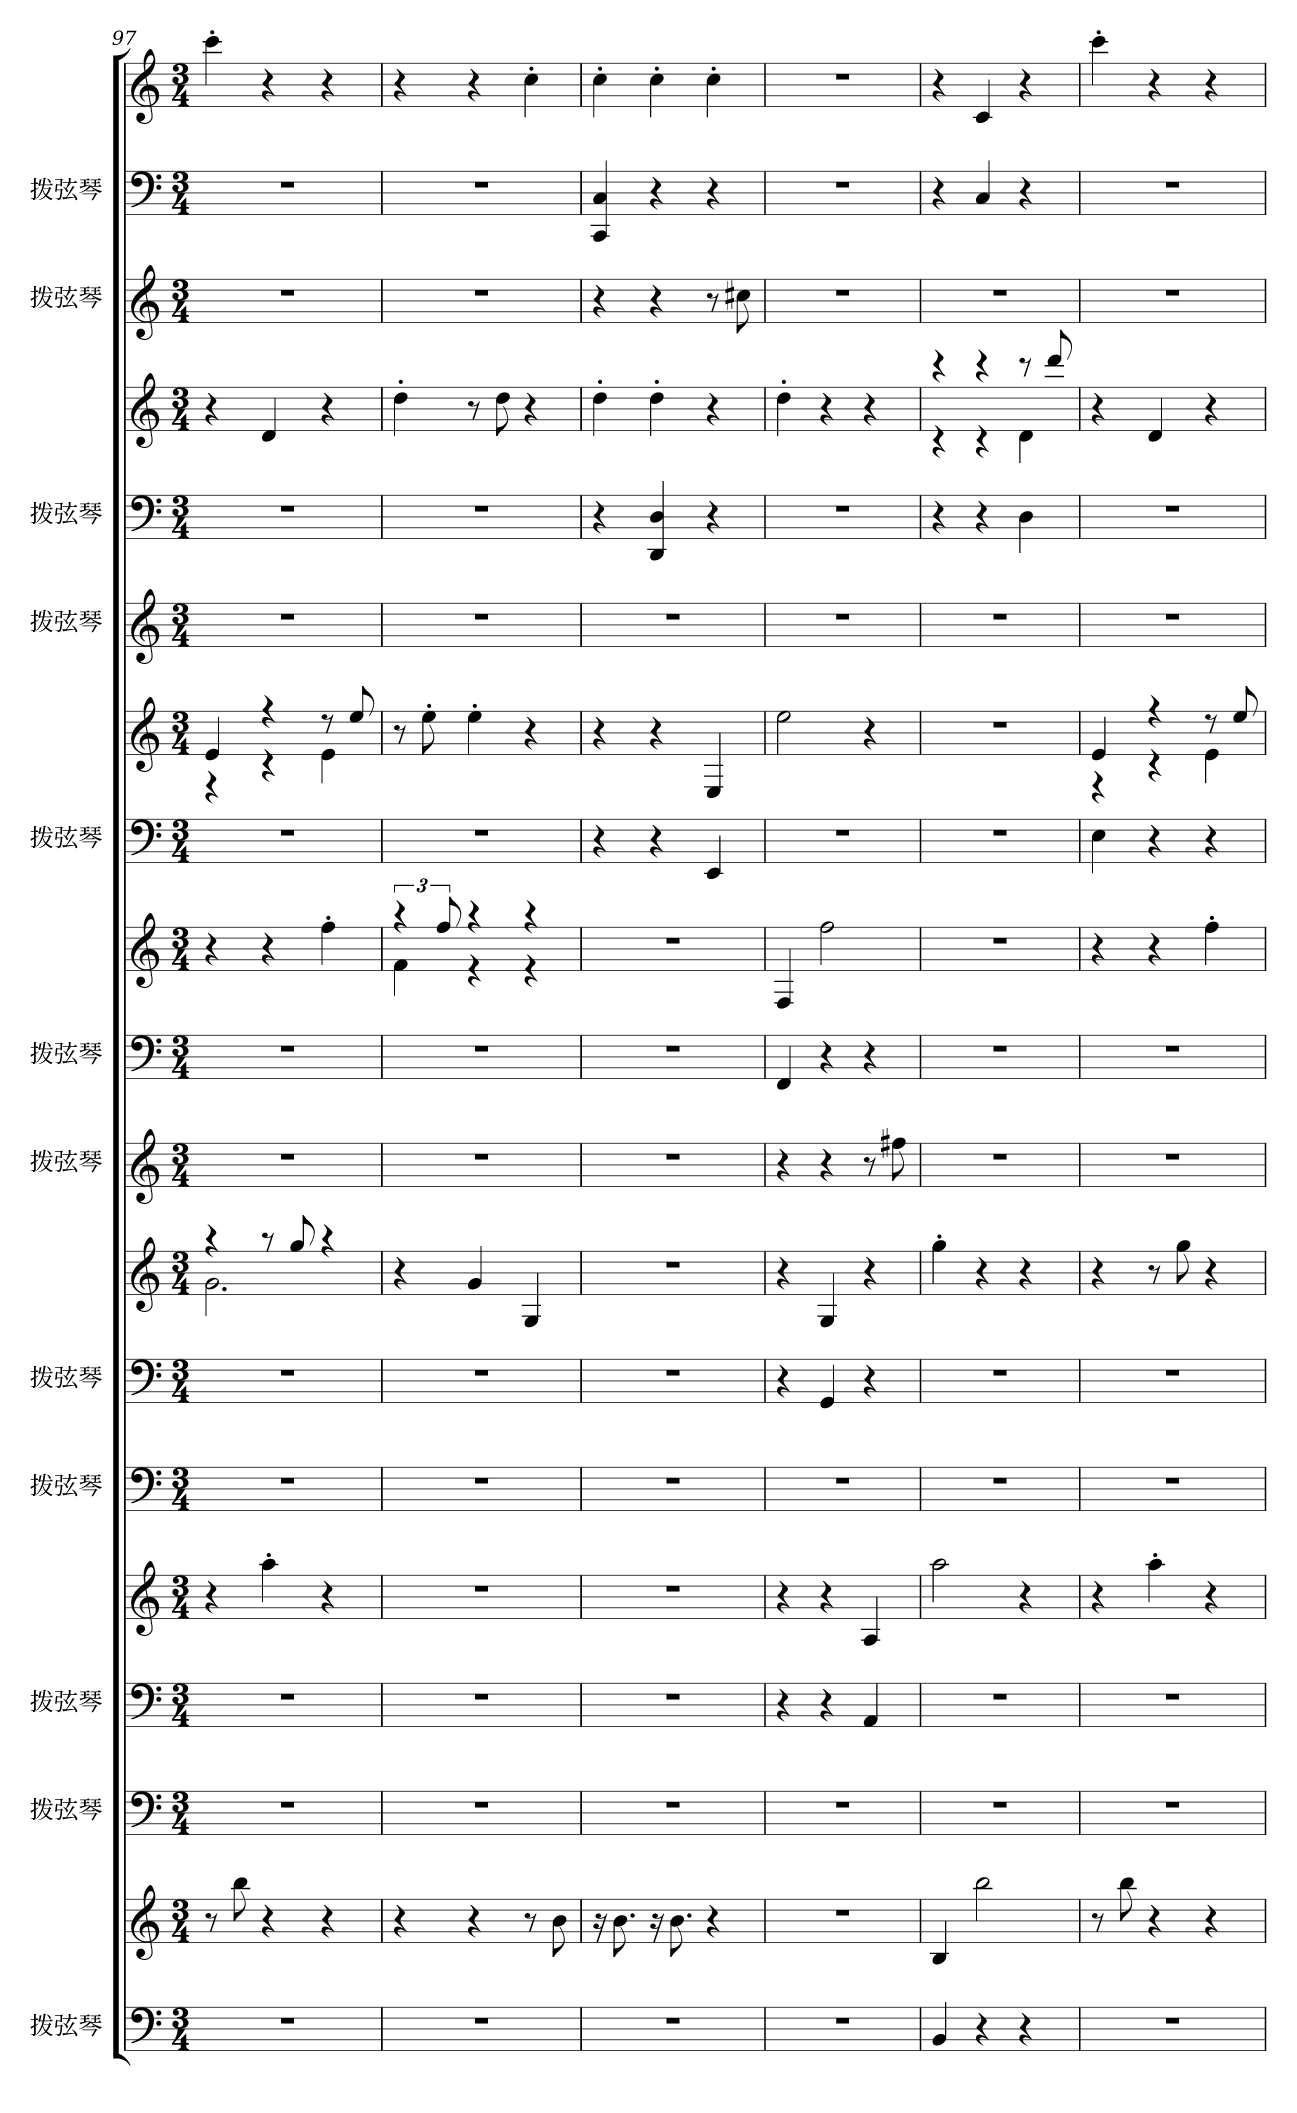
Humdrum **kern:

**kern	**kern	**kern	**kern	**kern	**kern	**kern	**kern	**kern	**kern	**kern	**kern	**kern	**kern	**kern	**kern	**kern	**kern	**kern
*part12	*part12	*part11	*part10	*part10	*part9	*part8	*part8	*part7	*part6	*part6	*part5	*part5	*part4	*part3	*part3	*part2	*part1	*part1
*staff19	*staff18	*staff17	*staff16	*staff15	*staff14	*staff13	*staff12	*staff11	*staff10	*staff9	*staff8	*staff7	*staff6	*staff5	*staff4	*staff3	*staff2	*staff1
*I"拨弦琴	*	*I"拨弦琴	*I"拨弦琴	*	*I"拨弦琴	*I"拨弦琴	*	*I"拨弦琴	*I"拨弦琴	*	*I"拨弦琴	*	*I"拨弦琴	*I"拨弦琴	*	*I"拨弦琴	*I"拨弦琴	*
*clefF4	*clefG2	*clefF4	*clefF4	*clefG2	*clefF4	*clefF4	*clefG2	*clefG2	*clefF4	*clefG2	*clefF4	*clefG2	*clefG2	*clefF4	*clefG2	*clefG2	*clefF4	*clefG2
*k[]	*k[]	*k[]	*k[]	*k[]	*k[]	*k[]	*k[]	*k[]	*k[]	*k[]	*k[]	*k[]	*k[]	*k[]	*k[]	*k[]	*k[]	*k[]
*M3/4	*M3/4	*M3/4	*M3/4	*M3/4	*M3/4	*M3/4	*M3/4	*M3/4	*M3/4	*M3/4	*M3/4	*M3/4	*M3/4	*M3/4	*M3/4	*M3/4	*M3/4	*M3/4
=97	=97	=97	=97	=97	=97	=97	=97	=97	=97	=97	=97	=97	=97	=97	=97	=97	=97	=97
*	*	*	*	*	*	*	*^	*	*	*	*	*^	*	*	*	*	*	*
2.r	8r	2.r	2.r	4r	2.r	2.r	4r	2.g\	2.r	2.r	4r	2.r	4e/	4r	2.r	2.r	4r	2.r	2.r	4ccc'\
.	8bb\	.	.	.	.	.	.	.	.	.	.	.	.	.	.	.	.	.	.	.
.	4r	.	.	4aa'\	.	.	8r	.	.	.	4r	.	4r	4r	.	.	4d/	.	.	4r
.	.	.	.	.	.	.	8gg/	.	.	.	.	.	.	.	.	.	.	.	.	.
.	4r	.	.	4r	.	.	4r	.	.	.	4ff'\	.	8r	4e\	.	.	4r	.	.	4r
.	.	.	.	.	.	.	.	.	.	.	.	.	8ee/	.	.	.	.	.	.	.
*	*	*	*	*	*	*	*v	*v	*	*	*	*	*v	*v	*	*	*	*	*	*
=98	=98	=98	=98	=98	=98	=98	=98	=98	=98	=98	=98	=98	=98	=98	=98	=98	=98	=98
*	*	*	*	*	*	*	*	*	*	*^	*	*	*	*	*	*	*	*
2.r	4r	2.r	2.r	2.r	2.r	2.r	4r	2.r	2.r	6r	4f\	2.r	8r	2.r	2.r	4dd'\	2.r	2.r	4r
.	.	.	.	.	.	.	.	.	.	.	.	.	8ee'\	.	.	.	.	.	.
.	.	.	.	.	.	.	.	.	.	12ff/	.	.	.	.	.	.	.	.	.
.	4r	.	.	.	.	.	4g/	.	.	4r	4r	.	4ee'\	.	.	8r	.	.	4r
.	.	.	.	.	.	.	.	.	.	.	.	.	.	.	.	8dd\	.	.	.
.	8r	.	.	.	.	.	4G/	.	.	4r	4r	.	4r	.	.	4r	.	.	4cc'\
.	8b\	.	.	.	.	.	.	.	.	.	.	.	.	.	.	.	.	.	.
*	*	*	*	*	*	*	*	*	*	*v	*v	*	*	*	*	*	*	*	*
=99	=99	=99	=99	=99	=99	=99	=99	=99	=99	=99	=99	=99	=99	=99	=99	=99	=99	=99
2.r	16r	2.r	2.r	2.r	2.r	2.r	2.r	2.r	2.r	2.r	4r	4r	2.r	4r	4dd'\	4r	4CC/ 4C/	4cc'\
.	8.b\	.	.	.	.	.	.	.	.	.	.	.	.	.	.	.	.	.
.	16r	.	.	.	.	.	.	.	.	.	4r	4r	.	4DD/ 4D/	4dd'\	4r	4r	4cc'\
.	8.b\	.	.	.	.	.	.	.	.	.	.	.	.	.	.	.	.	.
.	4r	.	.	.	.	.	.	.	.	.	4EE/	4E/	.	4r	4r	8r	4r	4cc'\
.	.	.	.	.	.	.	.	.	.	.	.	.	.	.	.	8cc#X\	.	.
=100	=100	=100	=100	=100	=100	=100	=100	=100	=100	=100	=100	=100	=100	=100	=100	=100	=100	=100
2.r	2.r	2.r	4r	4r	2.r	4r	4r	4r	4FF/	4F/	2.r	2ee\	2.r	2.r	4dd'\	2.r	2.r	2.r
.	.	.	4r	4r	.	4GG/	4G/	4r	4r	2ff\	.	.	.	.	4r	.	.	.
.	.	.	4AA/	4A/	.	4r	4r	8r	4r	.	.	4r	.	.	4r	.	.	.
.	.	.	.	.	.	.	.	8ff#X\	.	.	.	.	.	.	.	.	.	.
!!LO:PB:g=z
=101	=101	=101	=101	=101	=101	=101	=101	=101	=101	=101	=101	=101	=101	=101	=101	=101	=101	=101
*	*	*	*	*	*	*	*	*	*	*	*	*	*	*	*^	*	*	*
4BB/	4B/	2.r	2.r	2aa\	2.r	2.r	4gg'\	2.r	2.r	2.r	2.r	2.r	2.r	4r	4r	4r	2.r	4r	4r
4r	2bb\	.	.	.	.	.	4r	.	.	.	.	.	.	4r	4r	4r	.	4C/	4c/
4r	.	.	.	4r	.	.	4r	.	.	.	.	.	.	4D\	8r	4d\	.	4r	4r
.	.	.	.	.	.	.	.	.	.	.	.	.	.	.	8ddd/	.	.	.	.
*	*	*	*	*	*	*	*	*	*	*	*	*	*	*	*v	*v	*	*	*
=102	=102	=102	=102	=102	=102	=102	=102	=102	=102	=102	=102	=102	=102	=102	=102	=102	=102	=102
*	*	*	*	*	*	*	*	*	*	*	*	*^	*	*	*	*	*	*
2.r	8r	2.r	2.r	4r	2.r	2.r	4r	2.r	2.r	4r	4E\	4e/	4r	2.r	2.r	4r	2.r	2.r	4ccc'\
.	8bb\	.	.	.	.	.	.	.	.	.	.	.	.	.	.	.	.	.	.
.	4r	.	.	4aa'\	.	.	8r	.	.	4r	4r	4r	4r	.	.	4d/	.	.	4r
.	.	.	.	.	.	.	8gg\	.	.	.	.	.	.	.	.	.	.	.	.
.	4r	.	.	4r	.	.	4r	.	.	4ff'\	4r	8r	4e\	.	.	4r	.	.	4r
.	.	.	.	.	.	.	.	.	.	.	.	8ee/	.	.	.	.	.	.	.
*	*	*	*	*	*	*	*	*	*	*	*	*v	*v	*	*	*	*	*	*
=	=	=	=	=	=	=	=	=	=	=	=	=	=	=	=	=	=	=
*-	*-	*-	*-	*-	*-	*-	*-	*-	*-	*-	*-	*-	*-	*-	*-	*-	*-	*-
